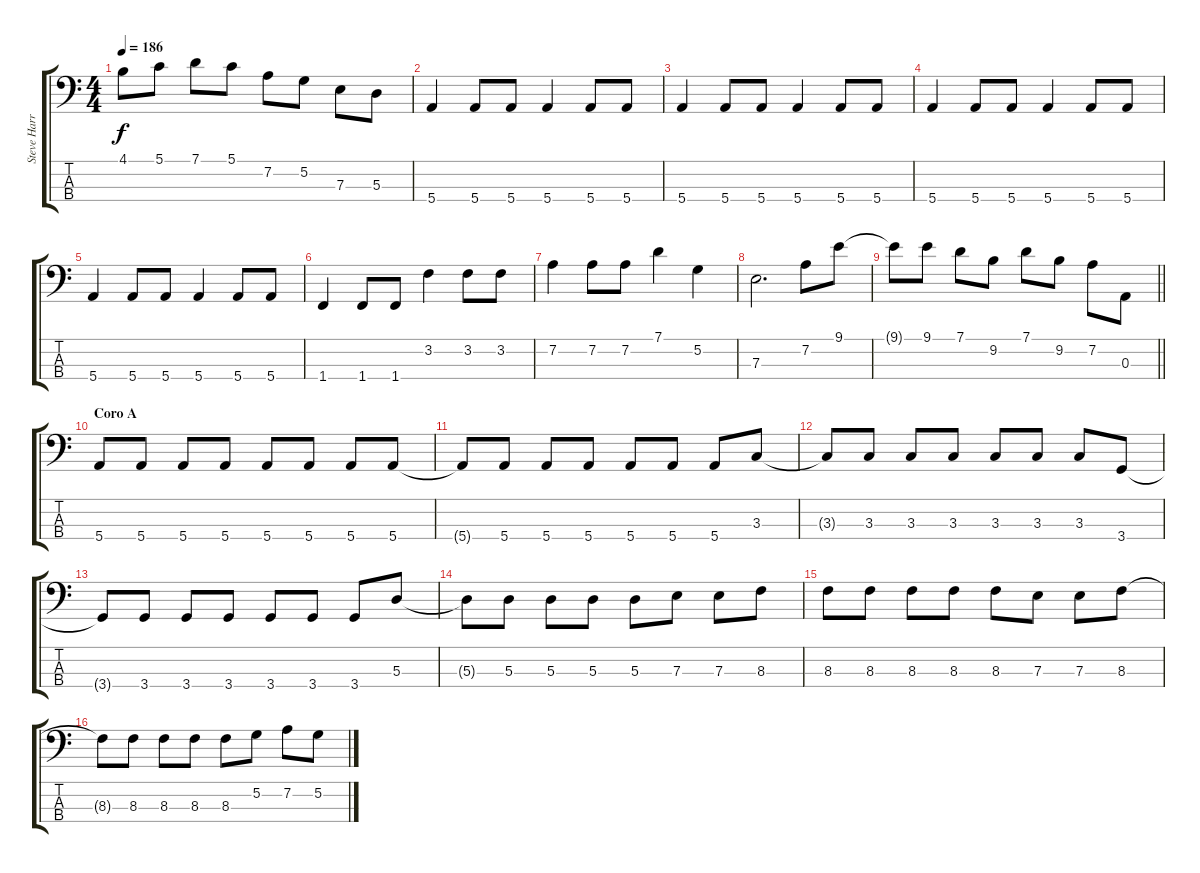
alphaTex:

\track ("Steve Harris" "Steve Harr") {instrument electricbassfinger}
\staff {score tabs}
\tuning (G2 D2 A1 E1) {hide}
\ts (4 4)
\tempo 186
\clef f4
\ks c
4.1{t}.8{dy f} 5.1.8 7.1.8 5.1.8 7.2.8 5.2.8 7.3.8 5.3.8 |
5.4.4 5.4.8 5.4.8 5.4.4 5.4.8 5.4.8 |
5.4.4 5.4.8 5.4.8 5.4.4 5.4.8 5.4.8 |
5.4.4 5.4.8 5.4.8 5.4.4 5.4.8 5.4.8 |
5.4.4 5.4.8 5.4.8 5.4.4 5.4.8 5.4.8 |
1.4.4 1.4.8 1.4.8 3.2.4 3.2.8 3.2.8 |
7.2.4 7.2.8 7.2.8 7.1.4 5.2.4 |
7.3.2{d} 7.2.8 9.1.8 |
\barLineRight lightlight
9.1{t}.8 9.1.8 7.1.8 9.2.8 7.1.8 9.2.8 7.2.8 0.3.8 |
\section ("" "Coro A")
5.4.8 5.4.8 5.4.8 5.4.8 5.4.8 5.4.8 5.4.8 5.4.8 |
5.4{t}.8 5.4.8 5.4.8 5.4.8 5.4.8 5.4.8 5.4.8 3.3.8 |
3.3{t}.8 3.3.8 3.3.8 3.3.8 3.3.8 3.3.8 3.3.8 3.4.8 |
3.4{t}.8 3.4.8 3.4.8 3.4.8 3.4.8 3.4.8 3.4.8 5.3.8 |
5.3{t}.8 5.3.8 5.3.8 5.3.8 5.3.8 7.3.8 7.3.8 8.3.8 |
8.3.8 8.3.8 8.3.8 8.3.8 8.3.8 7.3.8 7.3.8 8.3.8 |
8.3{t}.8 8.3.8 8.3.8 8.3.8 8.3.8 5.2.8 7.2.8 5.2.8
